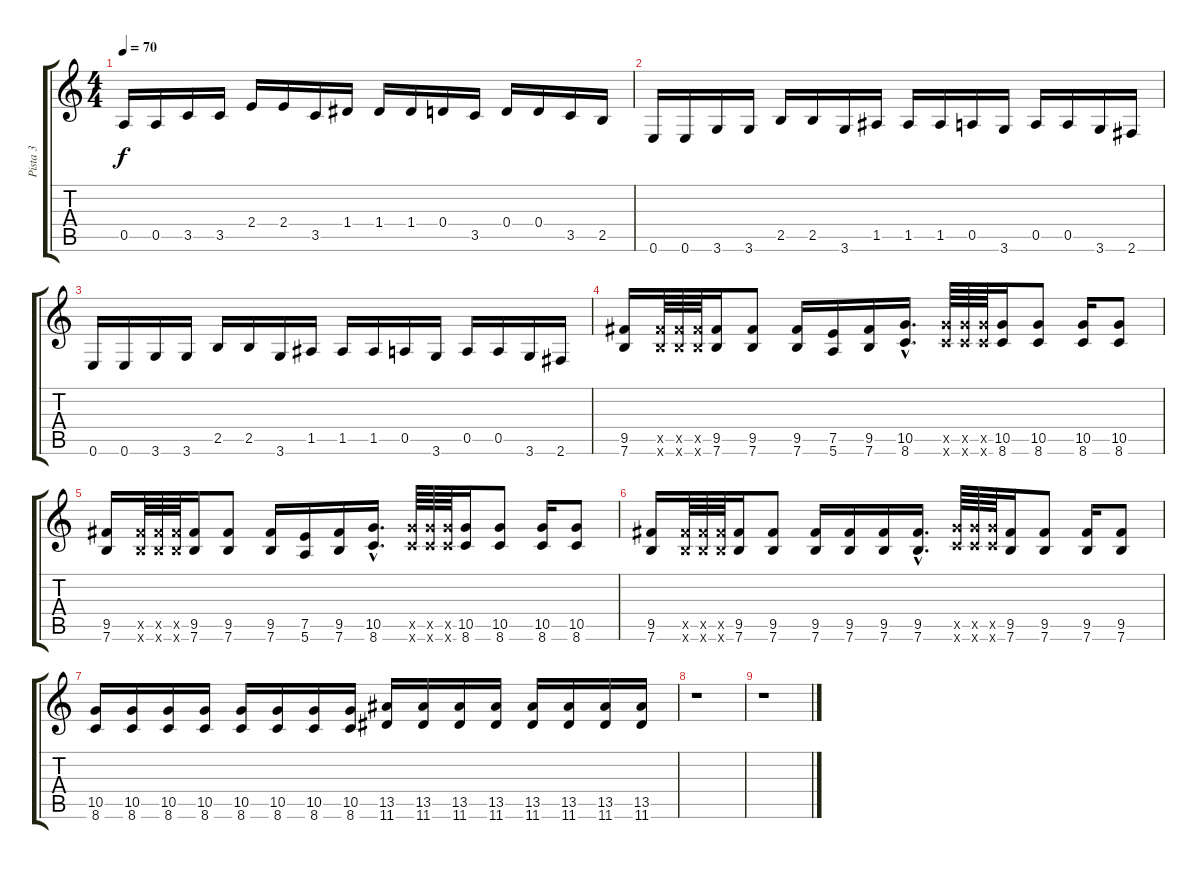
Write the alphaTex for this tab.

\track ("Pista 3" "Pista 3") {instrument distortionguitar}
\staff {score tabs}
\tuning (E4 B3 G3 D3 A2 E2) {hide}
\ts (4 4)
\tempo 70
\clef g2
\ks c
0.5.16{dy f} 0.5.16 3.5.16 3.5.16 2.4.16 2.4.16 3.5.16 1.4.16 1.4.16 1.4.16 0.4.16 3.5.16 0.4.16 0.4.16 3.5.16 2.5.16 |
0.6.16 0.6.16 3.6.16 3.6.16 2.5.16 2.5.16 3.6.16 1.5.16 1.5.16 1.5.16 0.5.16 3.6.16 0.5.16 0.5.16 3.6.16 2.6.16 |
0.6.16 0.6.16 3.6.16 3.6.16 2.5.16 2.5.16 3.6.16 1.5.16 1.5.16 1.5.16 0.5.16 3.6.16 0.5.16 0.5.16 3.6.16 2.6.16 |
(9.5 7.6).16 (9.5{x} 7.6{x}).64 (9.5{x} 7.6{x}).64 (9.5{x} 7.6{x}).64 (9.5 7.6).16 (9.5 7.6).8 (9.5 7.6).16 (7.5 5.6).16 (9.5 7.6).16 (10.5{hac} 8.6{hac}).16{d} (10.5{x} 8.6{x}).64 (10.5{x} 8.6{x}).64 (10.5{x} 8.6{x}).64 (10.5 8.6).16 (10.5 8.6).8 (10.5 8.6).16 (10.5 8.6).8 |
(9.5 7.6).16 (9.5{x} 7.6{x}).64 (9.5{x} 7.6{x}).64 (9.5{x} 7.6{x}).64 (9.5 7.6).16 (9.5 7.6).8 (9.5 7.6).16 (7.5 5.6).16 (9.5 7.6).16 (10.5{hac} 8.6{hac}).16{d} (10.5{x} 8.6{x}).64 (10.5{x} 8.6{x}).64 (10.5{x} 8.6{x}).64 (10.5 8.6).16 (10.5 8.6).8 (10.5 8.6).16 (10.5 8.6).8 |
(9.5 7.6).16 (9.5{x} 7.6{x}).64 (9.5{x} 7.6{x}).64 (9.5{x} 7.6{x}).64 (9.5 7.6).16 (9.5 7.6).8 (9.5 7.6).16 (9.5 7.6).16 (9.5 7.6).16 (9.5{hac} 7.6{hac}).16{d} (10.5{x} 8.6{x}).64 (10.5{x} 8.6{x}).64 (10.5{x} 8.6{x}).64 (9.5 7.6).16 (9.5 7.6).8 (9.5 7.6).16 (9.5 7.6).8 |
(10.5 8.6).16 (10.5 8.6).16 (10.5 8.6).16 (10.5 8.6).16 (10.5 8.6).16 (10.5 8.6).16 (10.5 8.6).16 (10.5 8.6).16 (13.5 11.6).16 (13.5 11.6).16 (13.5 11.6).16 (13.5 11.6).16 (13.5 11.6).16 (13.5 11.6).16 (13.5 11.6).16 (13.5 11.6).16 |
r.1 |
r.1
